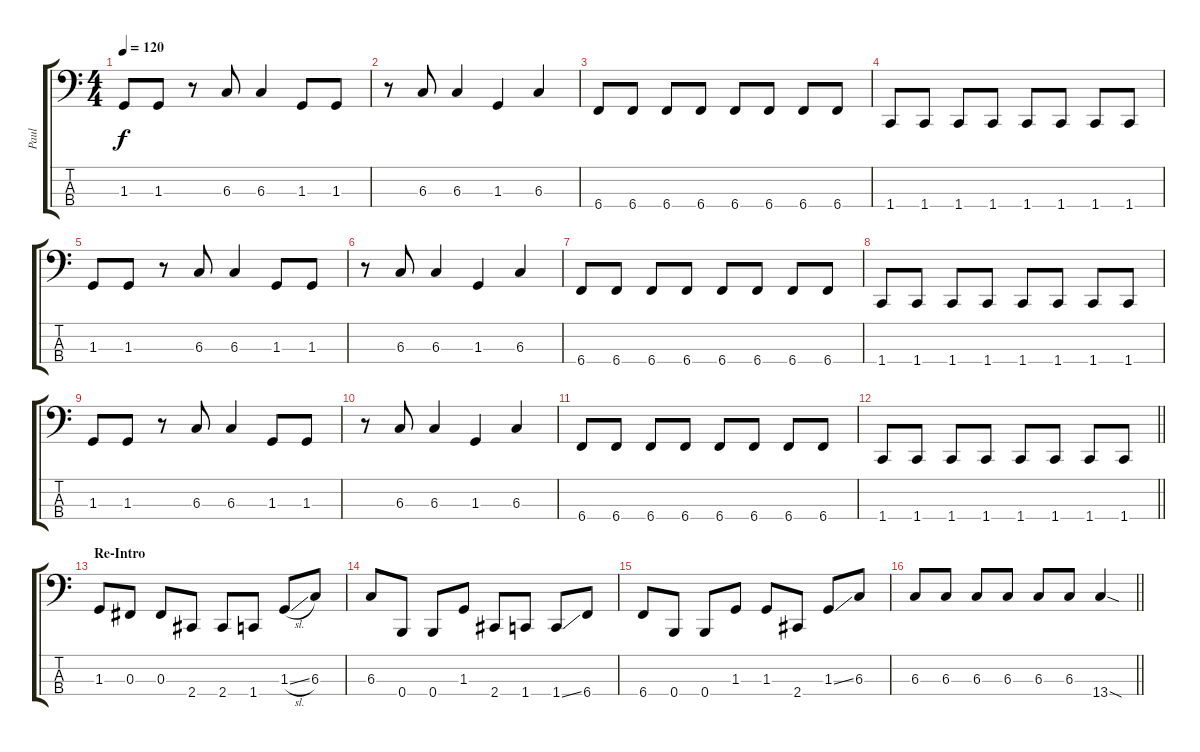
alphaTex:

\track ("Paul" "Paul") {instrument electricbasspick}
\staff {score tabs}
\tuning (E2 B1 Gb1 B0) {hide}
\ts (4 4)
\tempo 120
\clef f4
\ks c
1.3.8{dy f} 1.3.8 r.8 6.3.8 6.3.4 1.3.8 1.3.8 |
r.8 6.3.8 6.3.4 1.3.4 6.3.4 |
6.4.8 6.4.8 6.4.8 6.4.8 6.4.8 6.4.8 6.4.8 6.4.8 |
1.4.8 1.4.8 1.4.8 1.4.8 1.4.8 1.4.8 1.4.8 1.4.8 |
1.3.8 1.3.8 r.8 6.3.8 6.3.4 1.3.8 1.3.8 |
r.8 6.3.8 6.3.4 1.3.4 6.3.4 |
6.4.8 6.4.8 6.4.8 6.4.8 6.4.8 6.4.8 6.4.8 6.4.8 |
1.4.8 1.4.8 1.4.8 1.4.8 1.4.8 1.4.8 1.4.8 1.4.8 |
1.3.8 1.3.8 r.8 6.3.8 6.3.4 1.3.8 1.3.8 |
r.8 6.3.8 6.3.4 1.3.4 6.3.4 |
6.4.8 6.4.8 6.4.8 6.4.8 6.4.8 6.4.8 6.4.8 6.4.8 |
\barLineRight lightlight
1.4.8 1.4.8 1.4.8 1.4.8 1.4.8 1.4.8 1.4.8 1.4.8 |
\section ("" "Re-Intro")
1.3.8 0.3.8 0.3.8 2.4.8 2.4.8 1.4.8 1.3{sl}.8 6.3.8 |
6.3.8 0.4.8 0.4.8 1.3.8 2.4.8 1.4.8 1.4{ss}.8 6.4.8 |
6.4.8 0.4.8 0.4.8 1.3.8 1.3.8 2.4.8 1.3{ss}.8 6.3.8 |
\barLineRight lightlight
6.3.8 6.3.8 6.3.8 6.3.8 6.3.8 6.3.8 13.4{sod}.4
